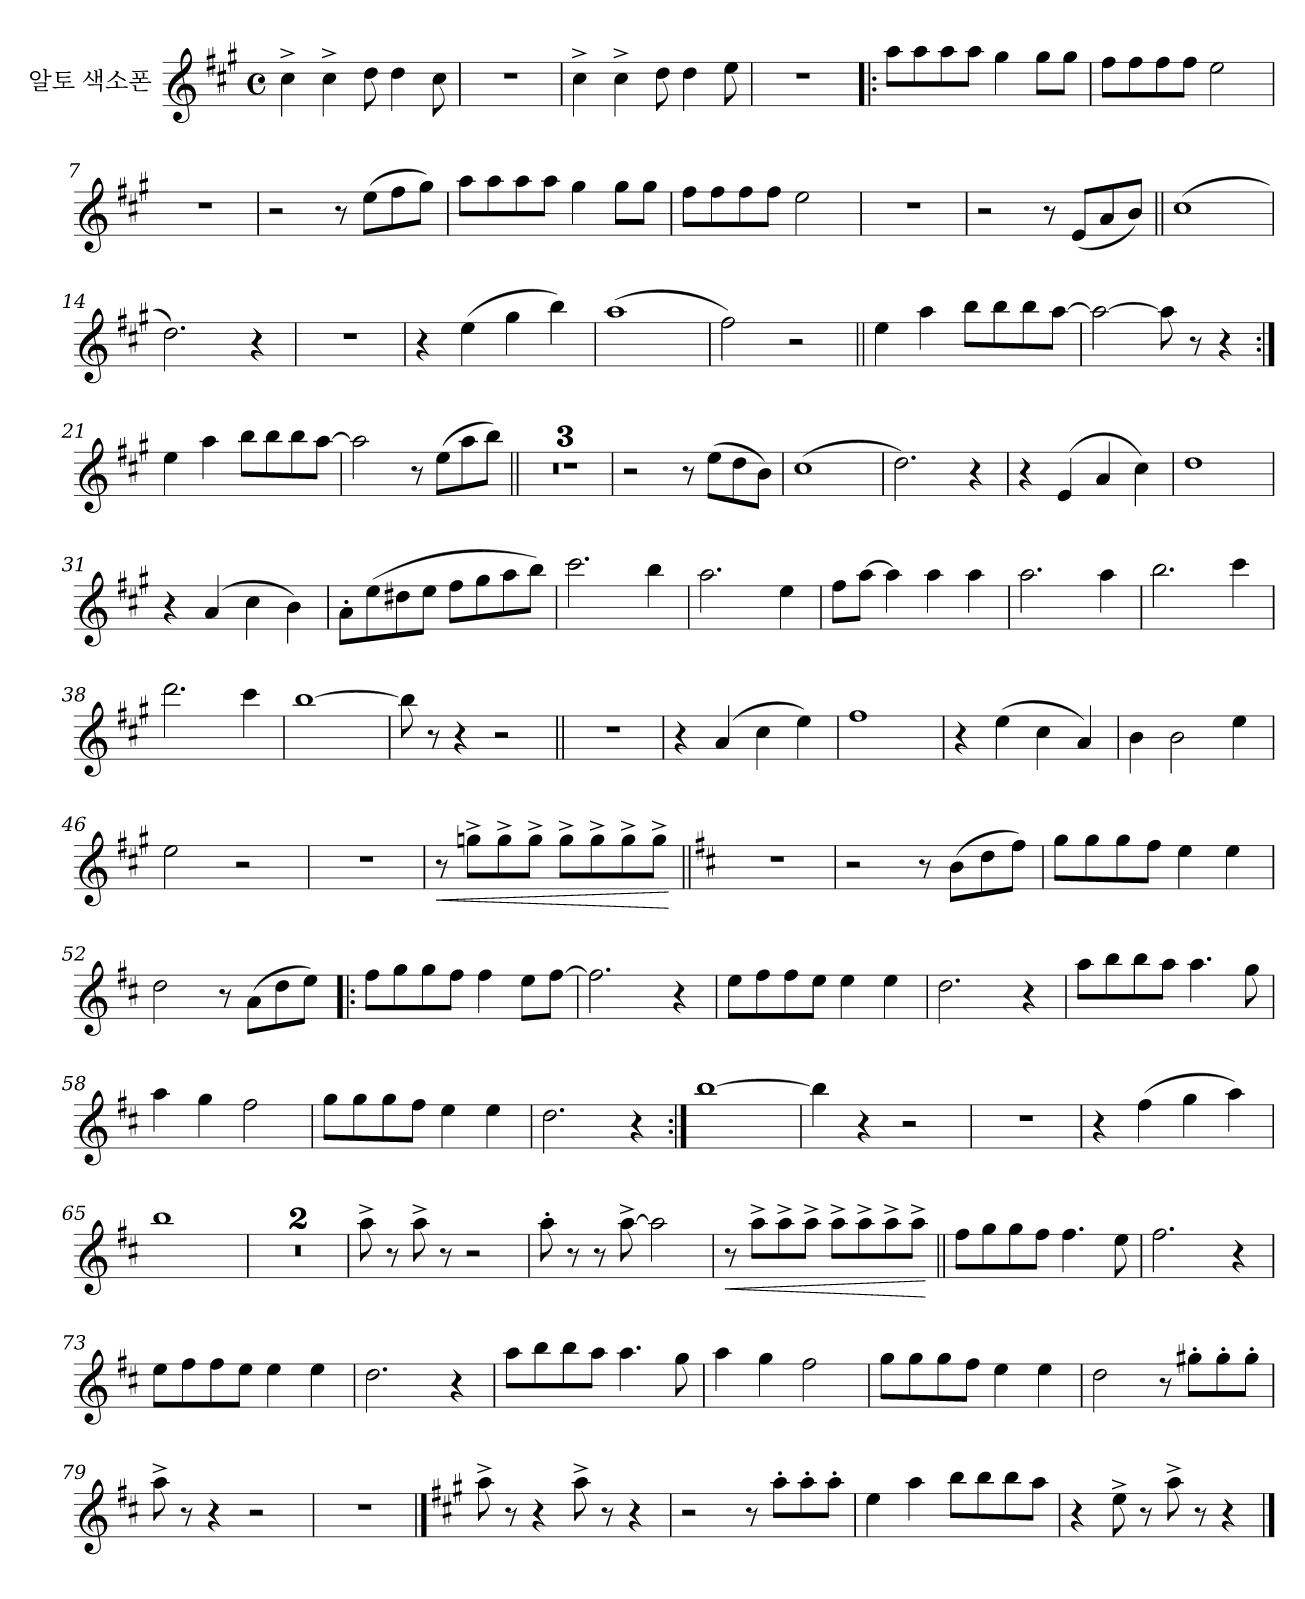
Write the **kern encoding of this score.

**kern	**dynam
*part1	*part1
*staff1	*staff1
*I"알토 색소폰	*
*clefG2	*
*ITrd5c9	*
*k[]	*
*M4/4	*
*met(c)	*
*MM138	*
=1	=1
4e^\	.
4e^\	.
8f\	.
4f\	.
8e\	.
=2	=2
1r	.
=3	=3
4e^\	.
4e^\	.
8f\	.
4f\	.
8g\	.
=4	=4
1r	.
=5!|:	=5!|:
8cc\L	.
8cc\	.
8cc\	.
8cc\J	.
4b\	.
8b\L	.
8b\J	.
!!LO:LB:g=z
=6	=6
8a\L	.
8a\	.
8a\	.
8a\J	.
2g\	.
=7	=7
1r	.
=8	=8
2r	.
8r	.
(8g\L	.
8a\	.
8b\J)	.
=9	=9
8cc\L	.
8cc\	.
8cc\	.
8cc\J	.
4b\	.
8b\L	.
8b\J	.
=10	=10
8a\L	.
8a\	.
8a\	.
8a\J	.
2g\	.
!!LO:LB:g=z
=11	=11
1r	.
=12	=12
2r	.
8r	.
(8G/L	.
8c/	.
8d/J)	.
=13||	=13||
(1e	.
=14	=14
2.f\)	.
4r	.
=15	=15
1r	.
!!LO:LB:g=z
=16	=16
4r	.
(4g\	.
4b\	.
4dd\)	.
=17	=17
(1cc	.
=18	=18
2a\)	.
2r	.
=19||	=19||
4g\	.
4cc\	.
8dd\L	.
8dd\	.
8dd\	.
[8cc\J	.
=20	=20
2cc\_	.
8cc\]	.
8r	.
4r	.
!!LO:LB:g=z
=21:|!	=21:|!
4g\	.
4cc\	.
8dd\L	.
8dd\	.
8dd\	.
[8cc\J	.
=22	=22
2cc\]	.
8r	.
(8g\L	.
8cc\	.
8dd\J)	.
=23||	=23||
1r	.
=24	=24
1r	.
=25	=25
1r	.
=26	=26
2r	.
8r	.
(8g\L	.
8f\	.
8d\J)	.
=27	=27
(1e	.
=28	=28
2.f\)	.
4r	.
!!LO:LB:g=z
=29	=29
4r	.
(4G/	.
4c/	.
4e\)	.
=30	=30
1f	.
=31	=31
4r	.
(4c/	.
4e\	.
4d\)	.
=32	=32
8c'\L	.
(8g\	.
8f#X\	.
8g\J	.
8a\L	.
8b\	.
8cc\	.
8dd\J)	.
!!LO:LB:g=z
=33	=33
2.ee\	.
4dd\	.
=34	=34
2.cc\	.
4g\	.
=35	=35
8a\L	.
[8cc\J	.
4cc\]	.
4cc\	.
4cc\	.
=36	=36
2.cc\	.
4cc\	.
=37	=37
2.dd\	.
4ee\	.
!!LO:LB:g=z
=38	=38
2.ff\	.
4ee\	.
=39	=39
[1dd	.
=40	=40
8dd\]	.
8r	.
4r	.
2r	.
=41||	=41||
1r	.
=42	=42
4r	.
(4c/	.
4e\	.
4g\)	.
!!LO:PB:g=z
=43	=43
1a	.
=44	=44
4r	.
(4g\	.
4e\	.
4c/)	.
=45	=45
4d\	.
2d\	.
4g\	.
=46	=46
2g\	.
2r	.
=47	=47
1r	.
!!LO:LB:g=z
=48	=48
!	!LO:HP:b
8r	<
8b-X^\L	.
8b-^\	.
8b-^\J	.
8b-^\L	.
8b-^\	.
8b-^\	.
8b-^\J	.
.	[
=49||	=49||
*k[b-]	*
1r	.
=50	=50
2r	.
8r	.
(8d\L	.
8f\	.
8a\J)	.
=51	=51
8b-\L	.
8b-\	.
8b-\	.
8a\J	.
4g\	.
4g\	.
=52	=52
2f\	.
8r	.
(8c\L	.
8f\	.
8g\J)	.
!!LO:LB:g=z
=53!|:	=53!|:
8a\L	.
8b-\	.
8b-\	.
8a\J	.
4a\	.
8g\L	.
[8a\J	.
=54	=54
2.a\]	.
4r	.
=55	=55
8g\L	.
8a\	.
8a\	.
8g\J	.
4g\	.
4g\	.
=56	=56
2.f\	.
4r	.
=57	=57
8cc\L	.
8dd\	.
8dd\	.
8cc\J	.
4.cc\	.
8b-\	.
!!LO:LB:g=z
=58	=58
4cc\	.
4b-\	.
2a\	.
=59	=59
8b-\L	.
8b-\	.
8b-\	.
8a\J	.
4g\	.
4g\	.
=60	=60
2.f\	.
4r	.
=61:|!	=61:|!
[1dd	.
=62	=62
4dd\]	.
4r	.
2r	.
=63	=63
1r	.
=64	=64
4r	.
(4a\	.
4b-\	.
4cc\)	.
!!LO:LB:g=z
=65	=65
1dd	.
=66	=66
1r	.
=67	=67
1r	.
=68	=68
8cc^\	.
8r	.
8cc^\	.
8r	.
2r	.
=69	=69
8cc'\	.
8r	.
8r	.
[8cc^\	.
2cc\]	.
=70	=70
!	!LO:HP:b
8r	<
8cc^\L	.
8cc^\	.
8cc^\J	.
8cc^\L	.
8cc^\	.
8cc^\	.
8cc^\J	.
.	[
!!LO:LB:g=z
=71||	=71||
8a\L	.
8b-\	.
8b-\	.
8a\J	.
4.a\	.
8g\	.
=72	=72
2.a\	.
4r	.
=73	=73
8g\L	.
8a\	.
8a\	.
8g\J	.
4g\	.
4g\	.
=74	=74
2.f\	.
4r	.
=75	=75
8cc\L	.
8dd\	.
8dd\	.
8cc\J	.
4.cc\	.
8b-\	.
!!LO:LB:g=z
=76	=76
4cc\	.
4b-\	.
2a\	.
=77	=77
8b-\L	.
8b-\	.
8b-\	.
8a\J	.
4g\	.
4g\	.
=78	=78
2f\	.
8r	.
8bn'\L	.
8b'\	.
8b'\J	.
=79	=79
8cc^\	.
8r	.
4r	.
2r	.
=80	=80
1r	.
!!LO:LB:g=z
==81	==81
*k[]	*
8cc^\	.
8r	.
4r	.
8cc^\	.
8r	.
4r	.
=82	=82
2r	.
8r	.
8cc'\L	.
8cc'\	.
8cc'\J	.
=83	=83
4g\	.
4cc\	.
8dd\L	.
8dd\	.
8dd\	.
8cc\J	.
=84	=84
4r	.
8g^\	.
8r	.
8cc^\	.
8r	.
4r	.
==	==
*-	*-
